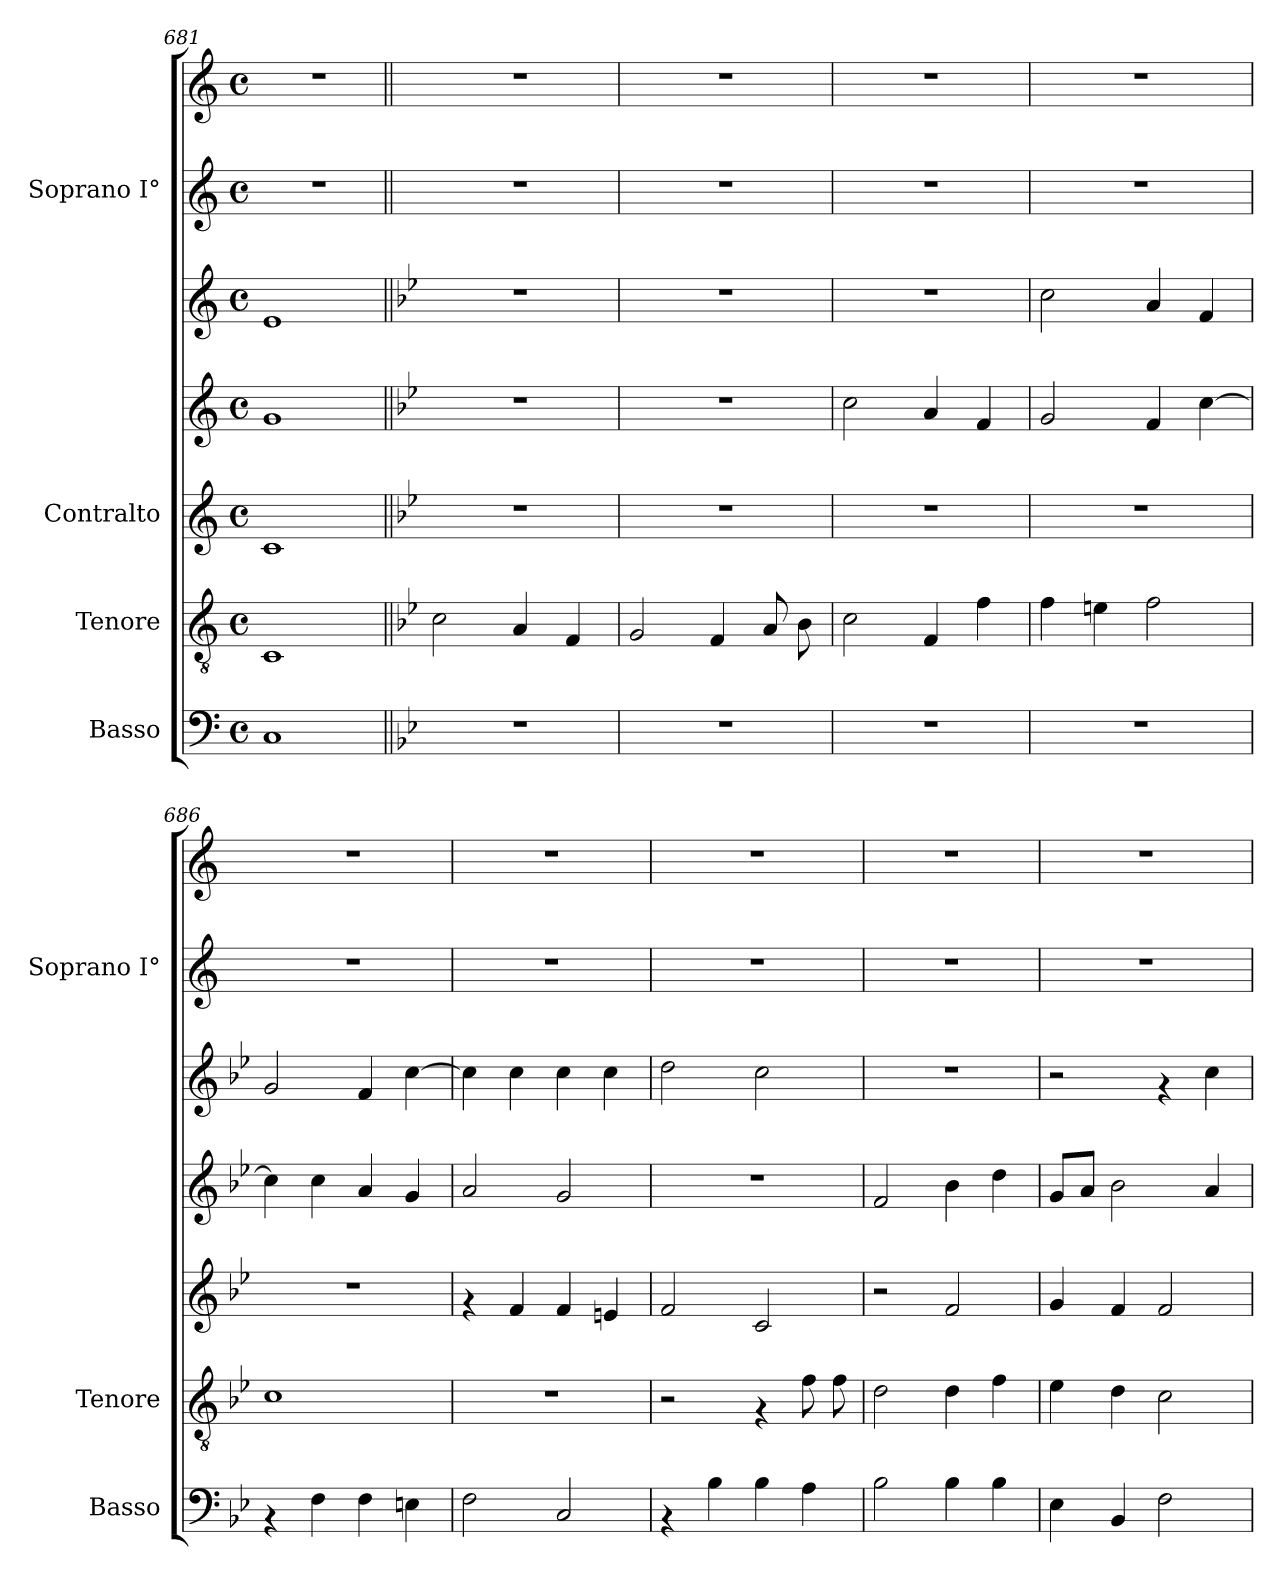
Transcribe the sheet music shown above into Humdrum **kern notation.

**kern	**kern	**kern	**kern	**kern	**kern	**kern
*part6	*part5	*part4	*part3	*part2	*part1	*part1
*staff7	*staff6	*staff5	*staff4	*staff3	*staff2	*staff1
*I"Basso	*I"Tenore	*I"Contralto	*	*	*I"Soprano I°	*
*I'Basso	*I'Tenore	*	*	*	*I'Soprano I°	*
*clefF4	*clefGv2	*clefG2	*clefG2	*clefG2	*clefG2	*clefG2
*k[]	*k[]	*k[]	*k[]	*k[]	*k[]	*k[]
*C:	*C:	*C:	*C:	*C:	*C:	*C:
*M4/4	*M4/4	*M4/4	*M4/4	*M4/4	*M4/4	*M4/4
*met(c)	*met(c)	*met(c)	*met(c)	*met(c)	*met(c)	*met(c)
=681	=681	=681	=681	=681	=681	=681
1C	1C	1c	1g	1e	1r	1r
!!LO:PB:g=z
=682||	=682||	=682||	=682||	=682||	=682||	=682||
*k[b-e-]	*k[b-e-]	*k[b-e-]	*k[b-e-]	*k[b-e-]	*	*
*B-:	*B-:	*B-:	*B-:	*B-:	*	*
1r	2c\	1r	1r	1r	1r	1r
.	4A/	.	.	.	.	.
.	4F/	.	.	.	.	.
=683	=683	=683	=683	=683	=683	=683
1r	2G/	1r	1r	1r	1r	1r
.	4F/	.	.	.	.	.
.	8A/	.	.	.	.	.
.	8B-\	.	.	.	.	.
=684	=684	=684	=684	=684	=684	=684
1r	2c\	1r	2cc\	1r	1r	1r
.	4F/	.	4a/	.	.	.
.	4f\	.	4f/	.	.	.
=685	=685	=685	=685	=685	=685	=685
1r	4f\	1r	2g/	2cc\	1r	1r
.	4en\	.	.	.	.	.
.	2f\	.	4f/	4a/	.	.
.	.	.	[>4cc\	4f/	.	.
=686	=686	=686	=686	=686	=686	=686
4rAA	1c	1r	4cc\]	2g/	1r	1r
4F\	.	.	4cc\	.	.	.
4F\	.	.	4a/	4f/	.	.
4En\	.	.	4g/	[<4cc\	.	.
!!LO:LB:g=z
=687	=687	=687	=687	=687	=687	=687
2F\	1r	4rf	2a/	4cc\]	1r	1r
.	.	4f/	.	4cc\	.	.
2C/	.	4f/	2g/	4cc\	.	.
.	.	4en/	.	4cc\	.	.
=688	=688	=688	=688	=688	=688	=688
4rAA	2r	2f/	1r	2dd\	1r	1r
4B-\	.	.	.	.	.	.
4B-\	4rF	2c/	.	2cc\	.	.
4A\	8f\	.	.	.	.	.
.	8f\	.	.	.	.	.
=689	=689	=689	=689	=689	=689	=689
2B-\	2d\	2r	2f/	1r	1r	1r
4B-\	4d\	2f/	4b-\	.	.	.
4B-\	4f\	.	4dd\	.	.	.
=690	=690	=690	=690	=690	=690	=690
4E-\	4e-\	4g/	8g/L	2r	1r	1r
.	.	.	8a/J	.	.	.
4BB-/	4d\	4f/	2b-\	.	.	.
2F\	2c\	2f/	.	4rf	.	.
.	.	.	4a/	4cc\	.	.
=	=	=	=	=	=	=
*-	*-	*-	*-	*-	*-	*-
